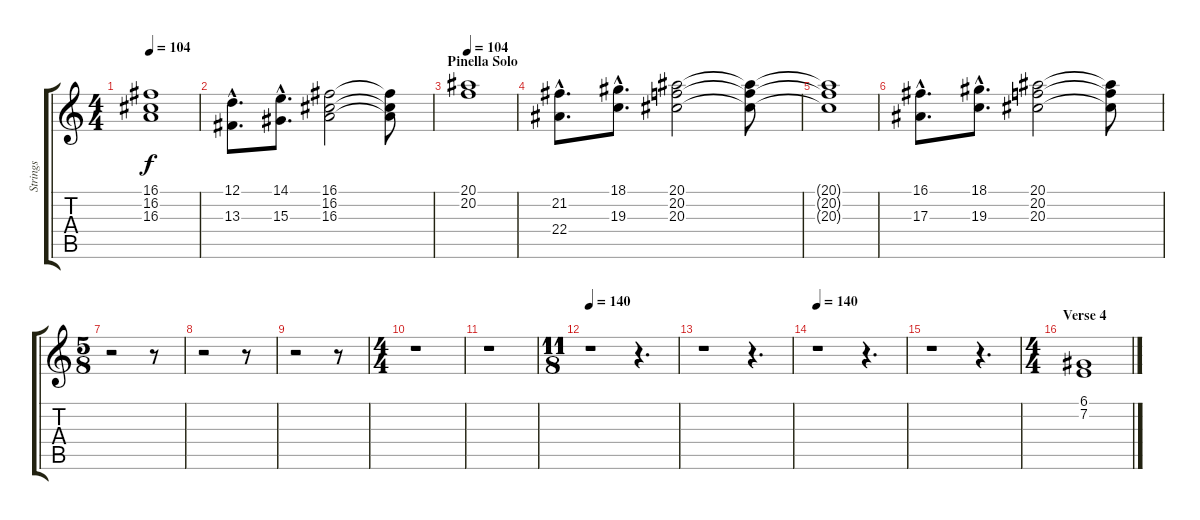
\track ("Strings" "Strings") {instrument stringensemble1}
\staff {score tabs}
\tuning (D4 A3 F3 C3 G2 D2) {hide}
\ts (4 4)
\tempo 104
\clef g2
\ks c
(16.1{t} 16.2{t} 16.3{t}).1{dy f} |
(12.1{hac} 13.3{hac}).8{d} (14.1{hac} 15.3{hac}).8{d} (16.1 16.2 16.3).2 (16.1{t} 16.2{t} 16.3{t}).8 |
\section ("" "Pinella Solo")
\tempo 104
(20.1 20.2).1 |
(21.2{hac} 22.4{hac}).8{d} (18.1{hac} 19.3{hac}).8{d} (20.1 20.2 20.3).2 (20.1{t} 20.2{t} 20.3{t}).8 |
(20.1{t} 20.2{t} 20.3{t}).1 |
(16.1{hac} 17.3{hac}).8{d} (18.1{hac} 19.3{hac}).8{d} (20.1 20.2 20.3).2 (20.1{t} 20.2{t} 20.3{t}).8 |
\ts (5 8)
r.2 r.8 |
r.2 r.8 |
r.2 r.8 |
\ts (4 4)
r.1 |
r.1 |
\ts (11 8)
\tempo 140
r.1 r.4{d} |
r.1 r.4{d} |
\tempo 140
r.1 r.4{d} |
r.1 r.4{d} |
\ts (4 4)
\section ("" "Verse 4")
(6.1 7.2).1{volume 9 balance 5}
